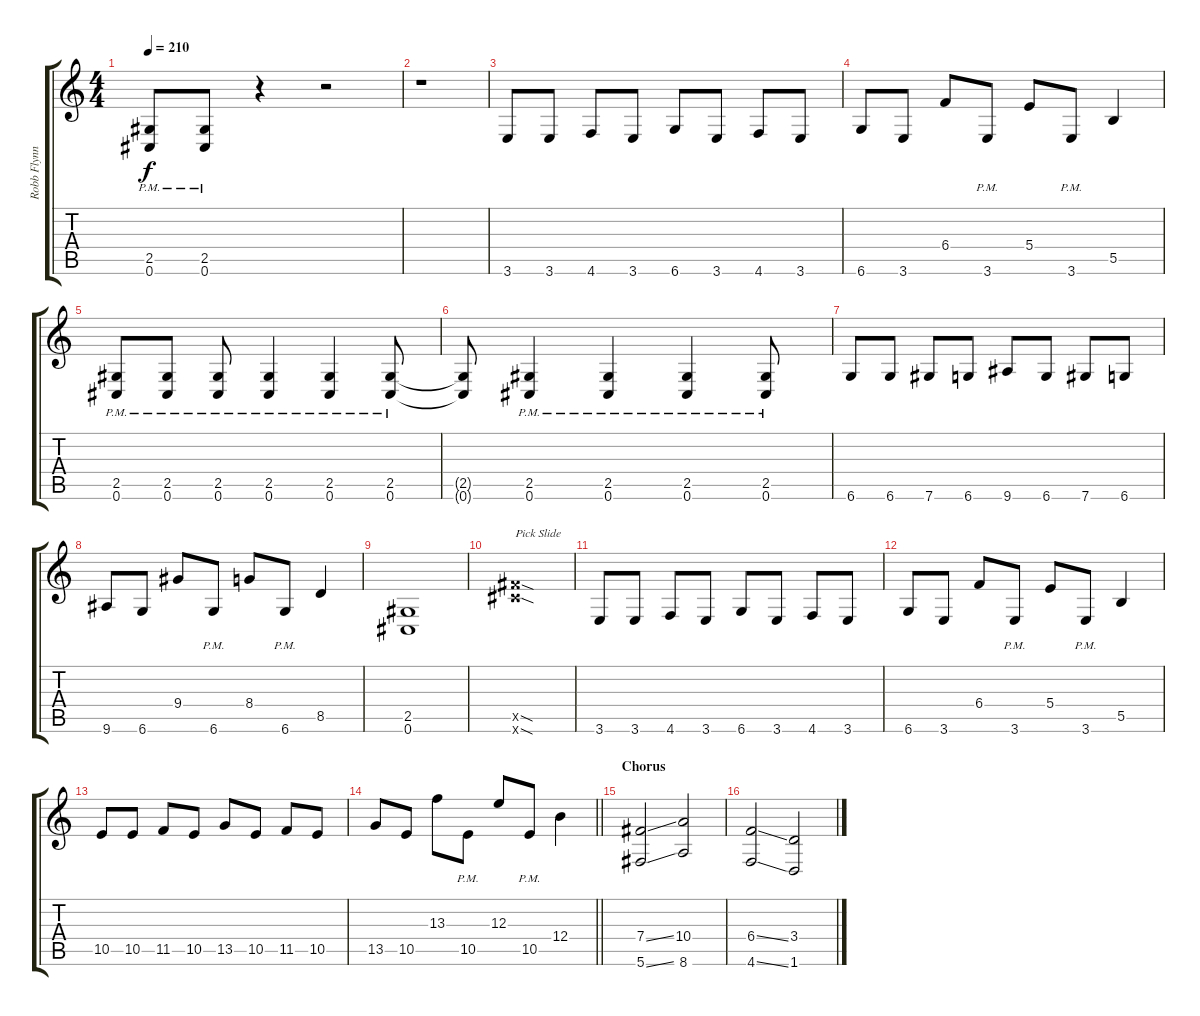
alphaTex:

\track ("Robb Flynn" "Robb Flynn") {instrument distortionguitar}
\staff {score tabs}
\tuning (Db4 Ab3 E3 B2 Gb2 Db2) {hide}
\ts (4 4)
\tempo 210
\clef g2
\ks c
(2.5{pm} 0.6{pm}).8{dy f} (2.5{pm} 0.6{pm}).8 r.4 r.2 |
r.1 |
3.6.8 3.6.8 4.6.8 3.6.8 6.6.8 3.6.8 4.6.8 3.6.8 |
6.6.8 3.6.8 6.4.8 3.6{pm}.8 5.4.8 3.6{pm}.8 5.5.4 |
(2.5{pm} 0.6{pm}).8 (2.5{pm} 0.6{pm}).8 (2.5{pm} 0.6{pm}).8 (2.5{pm} 0.6{pm}).4 (2.5{pm} 0.6{pm}).4 (2.5{pm} 0.6{pm}).8 |
(2.5{t} 0.6{t}).8 (2.5{pm} 0.6{pm}).4 (2.5{pm} 0.6{pm}).4 (2.5{pm} 0.6{pm}).4 (2.5{pm} 0.6{pm}).8 |
6.6.8 6.6.8 7.6.8 6.6.8 9.6.8 6.6.8 7.6.8 6.6.8 |
9.6.8 6.6.8 9.4.8 6.6{pm}.8 8.4.8 6.6{pm}.8 8.5.4 |
(2.5 0.6).1 |
(12.5{sod x} 12.6{sod x}).1{txt "Pick Slide"} |
3.6.8 3.6.8 4.6.8 3.6.8 6.6.8 3.6.8 4.6.8 3.6.8 |
6.6.8 3.6.8 6.4.8 3.6{pm}.8 5.4.8 3.6{pm}.8 5.5.4 |
10.5.8 10.5.8 11.5.8 10.5.8 13.5.8 10.5.8 11.5.8 10.5.8 |
\barLineRight lightlight
13.5.8 10.5.8 13.3.8 10.5{pm}.8 12.3.8 10.5{pm}.8 12.4.4 |
\section ("" "Chorus")
(7.4{ss} 5.6{ss}).2 (10.4 8.6).2 |
(6.4{ss} 4.6{ss}).2 (3.4 1.6).2
